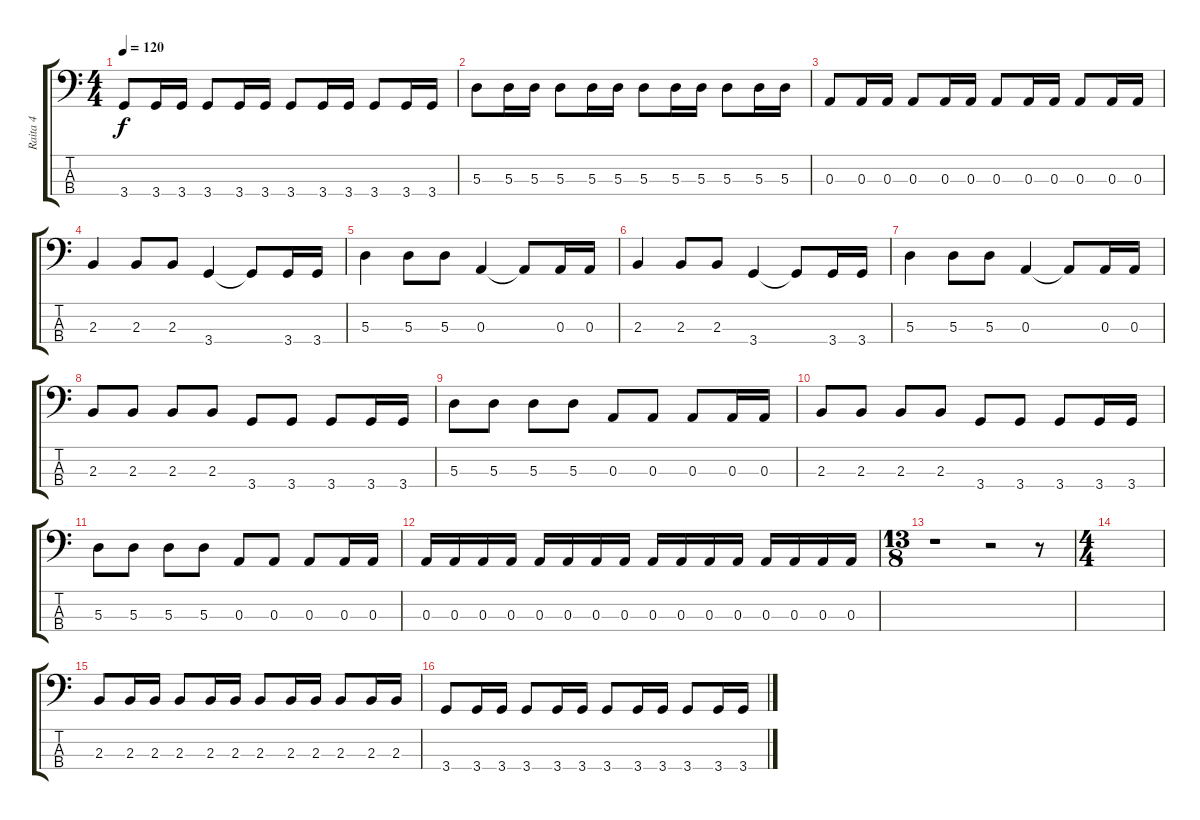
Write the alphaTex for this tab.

\track ("Raita 4" "Raita 4") {instrument slapbass1}
\staff {score tabs}
\tuning (G2 D2 A1 E1) {hide}
\ts (4 4)
\tempo 120
\clef f4
\ks c
3.4.8{dy f} 3.4.16 3.4.16 3.4.8 3.4.16 3.4.16 3.4.8 3.4.16 3.4.16 3.4.8 3.4.16 3.4.16 |
5.3.8 5.3.16 5.3.16 5.3.8 5.3.16 5.3.16 5.3.8 5.3.16 5.3.16 5.3.8 5.3.16 5.3.16 |
0.3.8 0.3.16 0.3.16 0.3.8 0.3.16 0.3.16 0.3.8 0.3.16 0.3.16 0.3.8 0.3.16 0.3.16 |
2.3.4 2.3.8 2.3.8 3.4.4 3.4{t}.8 3.4.16 3.4.16 |
5.3.4 5.3.8 5.3.8 0.3.4 0.3{t}.8 0.3.16 0.3.16 |
2.3.4 2.3.8 2.3.8 3.4.4 3.4{t}.8 3.4.16 3.4.16 |
5.3.4 5.3.8 5.3.8 0.3.4 0.3{t}.8 0.3.16 0.3.16 |
2.3.8 2.3.8 2.3.8 2.3.8 3.4.8 3.4.8 3.4.8 3.4.16 3.4.16 |
5.3.8 5.3.8 5.3.8 5.3.8 0.3.8 0.3.8 0.3.8 0.3.16 0.3.16 |
2.3.8 2.3.8 2.3.8 2.3.8 3.4.8 3.4.8 3.4.8 3.4.16 3.4.16 |
5.3.8 5.3.8 5.3.8 5.3.8 0.3.8 0.3.8 0.3.8 0.3.16 0.3.16 |
0.3.16 0.3.16 0.3.16 0.3.16 0.3.16 0.3.16 0.3.16 0.3.16 0.3.16 0.3.16 0.3.16 0.3.16 0.3.16 0.3.16 0.3.16 0.3.16 |
\ts (13 8)
r.1 r.2 r.8 |
\ts (4 4)
|
2.3.8 2.3.16 2.3.16 2.3.8 2.3.16 2.3.16 2.3.8 2.3.16 2.3.16 2.3.8 2.3.16 2.3.16 |
3.4.8 3.4.16 3.4.16 3.4.8 3.4.16 3.4.16 3.4.8 3.4.16 3.4.16 3.4.8 3.4.16 3.4.16
